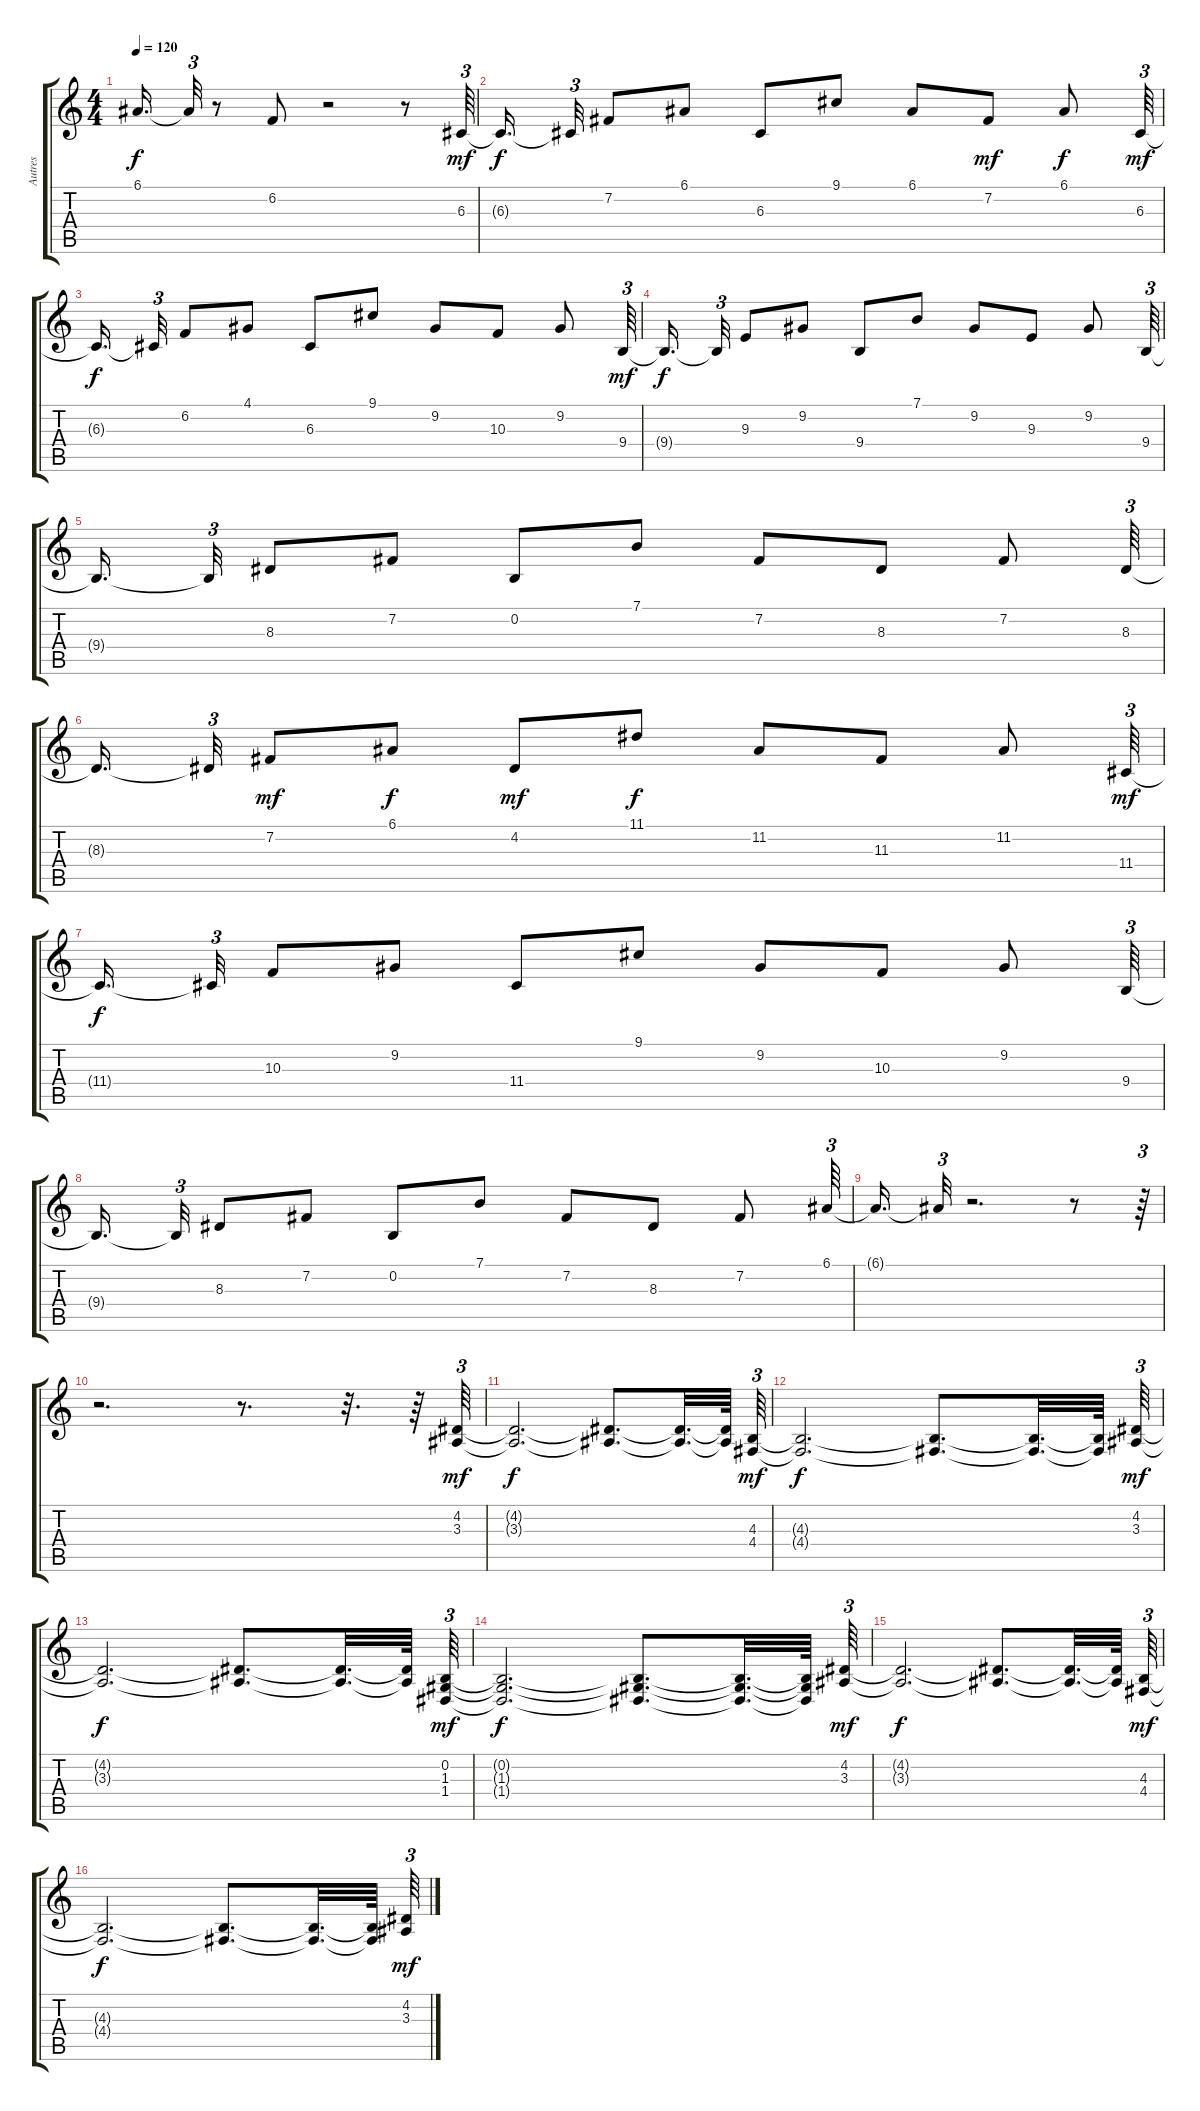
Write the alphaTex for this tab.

\track ("Autres" "Autres") {instrument stringensemble1}
\staff {score tabs}
\tuning (E4 B3 G3 D3 A2 E2) {hide}
\ts (4 4)
\tempo 120
\clef g2
\ks c
6.1{t}.16{d dy f} 6.1{t}.32{tu (3 2)} r.8 6.2.8 r.2 r.8 6.3.64{tu (3 2) dy mf} |
6.3{t}.16{d dy f beam splitsecondary} 6.3{t}.32{tu (3 2)} 7.2.8 6.1.8 6.3.8 9.1.8 6.1.8 7.2.8{dy mf} 6.1.8{dy f} 6.3.64{tu (3 2) dy mf} |
6.3{t}.16{d dy f beam splitsecondary} 6.3{t}.32{tu (3 2)} 6.2.8 4.1.8 6.3.8 9.1.8 9.2.8 10.3.8 9.2.8 9.4.64{tu (3 2) dy mf} |
9.4{t}.16{d dy f beam splitsecondary} 9.4{t}.32{tu (3 2)} 9.3.8 9.2.8 9.4.8 7.1.8 9.2.8 9.3.8 9.2.8 9.4.64{tu (3 2)} |
9.4{t}.16{d beam splitsecondary} 9.4{t}.32{tu (3 2)} 8.3.8 7.2.8 0.2.8 7.1.8 7.2.8 8.3.8 7.2.8 8.3.64{tu (3 2)} |
8.3{t}.16{d beam splitsecondary} 8.3{t}.32{tu (3 2)} 7.2.8{dy mf} 6.1.8{dy f} 4.2.8{dy mf} 11.1.8{dy f} 11.2.8 11.3.8 11.2.8 11.4.64{tu (3 2) dy mf} |
11.4{t}.16{d dy f beam splitsecondary} 11.4{t}.32{tu (3 2)} 10.3.8 9.2.8 11.4.8 9.1.8 9.2.8 10.3.8 9.2.8 9.4.64{tu (3 2)} |
9.4{t}.16{d beam splitsecondary} 9.4{t}.32{tu (3 2)} 8.3.8 7.2.8 0.2.8 7.1.8 7.2.8 8.3.8 7.2.8 6.1.64{tu (3 2)} |
6.1{t}.16{d} 6.1{t}.32{tu (3 2)} r.2{d} r.8 r.64{tu (3 2)} |
r.2{d} r.8{d} r.32{d} r.64 (4.2 3.3).64{tu (3 2) dy mf volume 13 instrument pad4choir} |
(4.2{t} 3.3{t}).2{d dy f} (4.2{t} 3.3{t}).8{d} (4.2{t} 3.3{t}).32{d} (4.2{t} 3.3{t}).64 (4.3 4.4).64{tu (3 2) dy mf} |
(4.3{t} 4.4{t}).2{d dy f} (4.3{t} 4.4{t}).8{d} (4.3{t} 4.4{t}).32{d} (4.3{t} 4.4{t}).64 (4.2 3.3).64{tu (3 2) dy mf} |
(4.2{t} 3.3{t}).2{d dy f} (4.2{t} 3.3{t}).8{d} (4.2{t} 3.3{t}).32{d} (4.2{t} 3.3{t}).64 (0.2 1.3 1.4).64{tu (3 2) dy mf} |
(0.2{t} 1.3{t} 1.4{t}).2{d dy f} (0.2{t} 1.3{t} 1.4{t}).8{d} (0.2{t} 1.3{t} 1.4{t}).32{d} (0.2{t} 1.3{t} 1.4{t}).64 (4.2 3.3).64{tu (3 2) dy mf} |
(4.2{t} 3.3{t}).2{d dy f} (4.2{t} 3.3{t}).8{d} (4.2{t} 3.3{t}).32{d} (4.2{t} 3.3{t}).64 (4.3 4.4).64{tu (3 2) dy mf} |
(4.3{t} 4.4{t}).2{d dy f} (4.3{t} 4.4{t}).8{d} (4.3{t} 4.4{t}).32{d} (4.3{t} 4.4{t}).64 (4.2 3.3).64{tu (3 2) dy mf}
